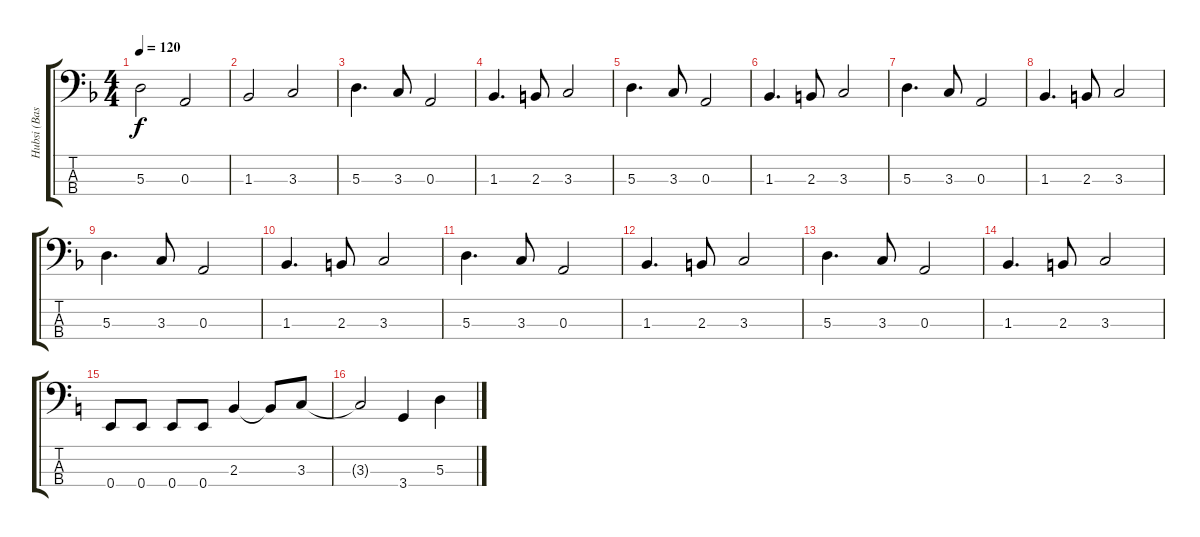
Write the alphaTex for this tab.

\track ("Hubsi (Bass)" "Hubsi (Bas") {instrument electricbassfinger}
\staff {score tabs}
\tuning (G2 D2 A1 E1) {hide}
\ts (4 4)
\tempo 120
\clef f4
\ks f
5.3.2{dy f} 0.3.2 |
1.3.2 3.3.2 |
5.3.4{d} 3.3.8 0.3.2 |
1.3.4{d} 2.3.8 3.3.2 |
5.3.4{d} 3.3.8 0.3.2 |
1.3.4{d} 2.3.8 3.3.2 |
5.3.4{d} 3.3.8 0.3.2 |
1.3.4{d} 2.3.8 3.3.2 |
5.3.4{d} 3.3.8 0.3.2 |
1.3.4{d} 2.3.8 3.3.2 |
5.3.4{d} 3.3.8 0.3.2 |
1.3.4{d} 2.3.8 3.3.2 |
5.3.4{d} 3.3.8 0.3.2 |
1.3.4{d} 2.3.8 3.3.2 |
\ks c
0.4.8 0.4.8 0.4.8 0.4.8 2.3.4 2.3{t}.8 3.3.8 |
3.3{t}.2 3.4.4 5.3.4
